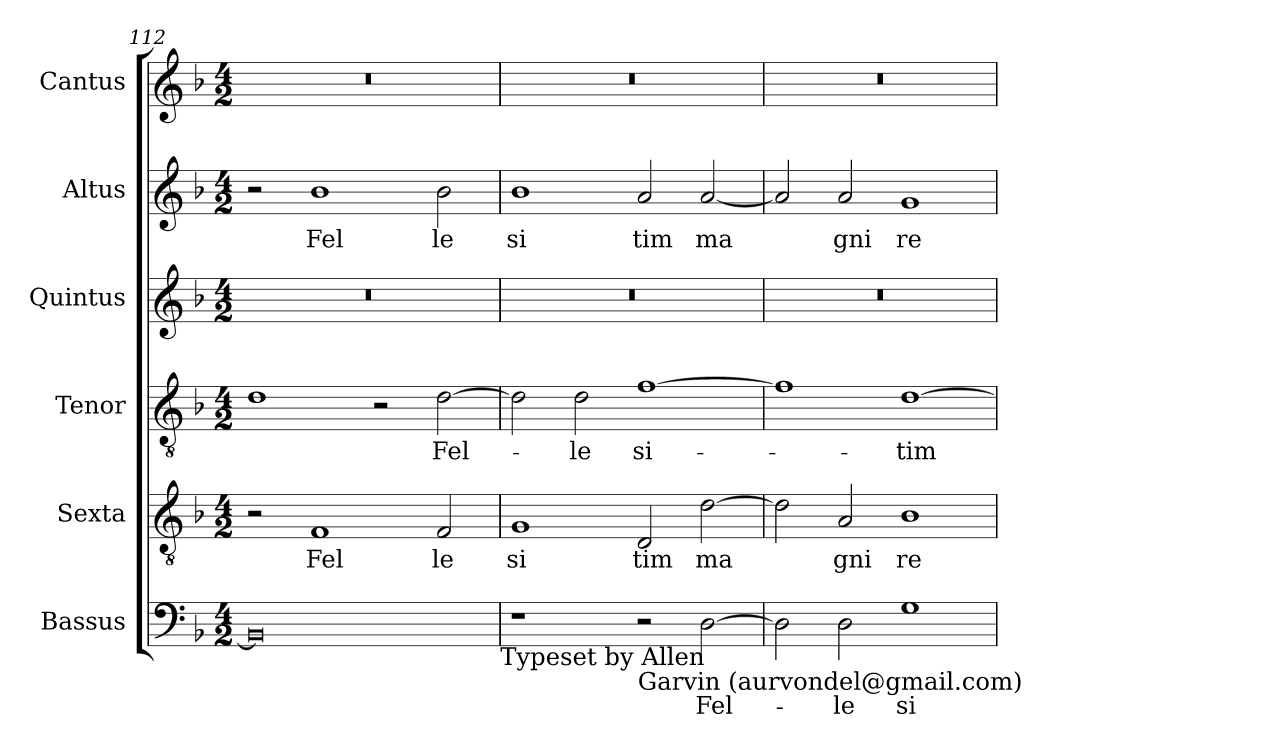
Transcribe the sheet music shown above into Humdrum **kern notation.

**kern	**text	**kern	**text	**kern	**text	**kern	**kern	**text	**kern
*part6	*part6	*part5	*part5	*part4	*part4	*part3	*part2	*part2	*part1
*staff6	*staff6	*staff5	*staff5	*staff4	*staff4	*staff3	*staff2	*staff2	*staff1
*I"Bassus	*	*I"Sexta	*	*I"Tenor	*	*I"Quintus	*I"Altus	*	*I"Cantus
*I'Bassus	*	*I'Sexta	*	*I'Tenor	*	*I'Quintus	*I'Altus	*	*I'Cantus
*clefF4	*	*clefGv2	*	*clefGv2	*	*clefG2	*clefG2	*	*clefG2
*k[b-]	*	*k[b-]	*	*k[b-]	*	*k[b-]	*k[b-]	*	*k[b-]
*F:	*	*F:	*	*F:	*	*F:	*F:	*	*F:
*M4/2	*	*M4/2	*	*M4/2	*	*M4/2	*M4/2	*	*M4/2
=112	=112	=112	=112	=112	=112	=112	=112	=112	=112
0BB-]	.	2r	.	1d	.	0r	2r	.	0r
!	!	!	!LO:LY:b:cj	!	!	!	!	!LO:LY:b:cj	!
.	.	1F	Fel	.	.	.	1b-	Fel	.
.	.	.	.	2r	.	.	.	.	.
!	!	!	!LO:LY:b:cj	!	!LO:LY:b	!	!	!LO:LY:b:cj	!
.	.	2F/	le	[>2d\	Fel-	.	2b-\	le	.
!LO:TX:b:t=Typeset by Allen	!	!	!	!	!	!	!	!	!
=113	=113	=113	=113	=113	=113	=113	=113	=113	=113
!	!	!	!LO:LY:b:cj	!	!	!	!	!LO:LY:b:cj	!
1r	.	1G	si	2d\]	.	0r	1b-	si	0r
!	!	!	!	!	!LO:LY:b:cj	!	!	!	!
.	.	.	.	2d\	-le	.	.	.	.
!LO:TX:b:t=Garvin (aurvondel@gmail.com)	!	!	!	!	!	!	!	!	!
!	!	!	!LO:LY:b:cj	!	!LO:LY:b:cj	!	!	!LO:LY:b:cj	!
2r	.	2D/	tim	[>1f	si-	.	2a/	tim	.
!	!LO:LY:b	!	!LO:LY:b	!	!	!	!	!LO:LY:b	!
[>2D\	Fel-	[>2d\	ma	.	.	.	[<2a/	ma	.
=114	=114	=114	=114	=114	=114	=114	=114	=114	=114
2D\]	.	2d\]	.	1f]	.	0r	2a/]	.	0r
!	!LO:LY:b:cj	!	!LO:LY:b:cj	!	!	!	!	!LO:LY:b:cj	!
2D\	-le	2A/	gni	.	.	.	2a/	gni	.
!	!LO:LY:b:cj	!	!LO:LY:b:cj	!	!LO:LY:b:cj	!	!	!LO:LY:b:cj	!
1G	si-	1B-	re	[>1d	-tim	.	1g	re	.
=	=	=	=	=	=	=	=	=	=
*-	*-	*-	*-	*-	*-	*-	*-	*-	*-
